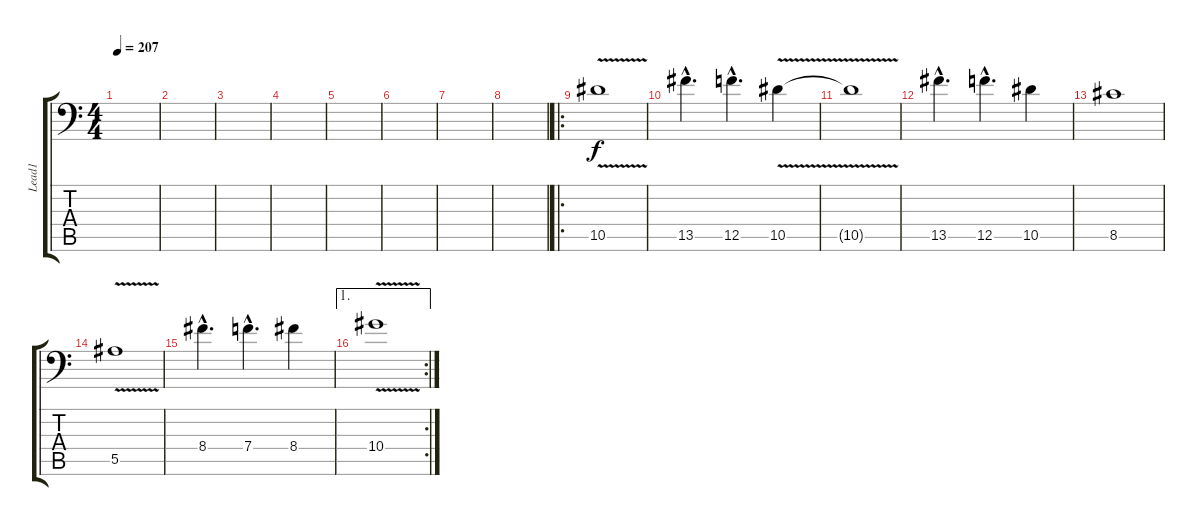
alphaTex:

\track ("Lead1" "Lead1") {instrument distortionguitar}
\staff {score tabs}
\tuning (C4 G3 Eb3 Bb2 F2 Bb1) {hide}
\ts (4 4)
\tempo 207
\clef f4
\ks c
|
|
|
|
|
|
|
|
\ro
10.5{v}.1 |
13.5{hac}.4{d} 12.5{hac}.4{d} 10.5{v}.4 |
10.5{t}.1 |
13.5{hac}.4{d} 12.5{hac}.4{d} 10.5.4 |
8.5.1 |
5.5{v}.1 |
8.4{hac}.4{d} 7.4{hac}.4{d} 8.4.4 |
\ae 1
\rc 2
10.4{v}.1
